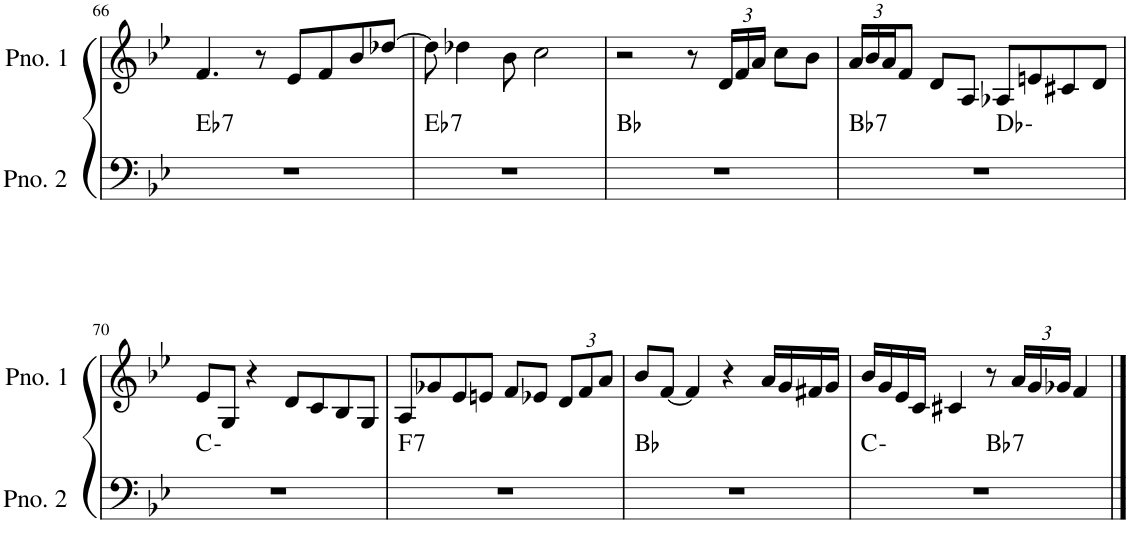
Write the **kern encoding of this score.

**kern	**harte	**kern
*part2	*part2	*part1
*staff2	*	*staff1
*I"ピアノ 2	*	*I"ピアノ 1
!!LO:PB:g=z
*clefF4	*	*clefG2
*k[b-e-]	*	*k[b-e-]
*M4/4	*	*M4/4
=66	=66	=66
!	!LO:H:kt=7	!
1r	Eb:7	4.f/
.	.	8r
.	.	8e-/L
.	.	8f/
.	.	8b-/
.	.	[8dd-X/J
=67	=67	=67
!	!LO:H:kt=7	!
1r	Eb:7	8dd-\]
.	.	4dd-X\
.	.	8b-\
.	.	2cc\
=68	=68	=68
1r	Bb:maj	2r
.	.	8r
*	*	*Xbrackettup
.	.	24d/LL
.	.	24f/
.	.	24a/JJ
.	.	8cc\L
.	.	8b-\J
=69	=69	=69
!	!LO:H:kt=7	!
*^	*	*
1r	2ryy	Bb:7	24a/LL
.	.	.	24b-/
.	.	.	24a/J
.	.	.	8f/J
.	.	.	8d/L
.	.	.	8A/J
.	2ryy	Db:min	8A-X/L
.	.	.	8en/
.	.	.	8c#X/
.	.	.	8d/J
*v	*v	*	*
!!LO:LB:g=z
=70	=70	=70
1r	C:min	8e-/L
.	.	8G/J
.	.	4r
.	.	8d/L
.	.	8c/
.	.	8B-/
.	.	8G/J
=71	=71	=71
!	!LO:H:kt=7	!
1r	F:7	8A/L
.	.	8g-X/
.	.	8e-/
.	.	8en/J
.	.	8f/L
.	.	8e-X/J
.	.	12d/L
.	.	12f/
.	.	12a/J
=72	=72	=72
1r	Bb:maj	8b-/L
.	.	[8f/J
.	.	4f/]
.	.	4r
.	.	16a/LL
.	.	16g/
.	.	16f#X/
.	.	16g/JJ
=73	=73	=73
*^	*	*
1r	2ryy	C:min	16b-/LL
.	.	.	16g/
.	.	.	16e-/
.	.	.	16c/JJ
.	.	.	4c#X/
!	!	!LO:H:kt=7	!
.	2ryy	Bb:7	8r
.	.	.	24a/LL
.	.	.	24g/
.	.	.	24g-X/JJ
.	.	.	4f/
*v	*v	*	*
==	==	==
*-	*-	*-
